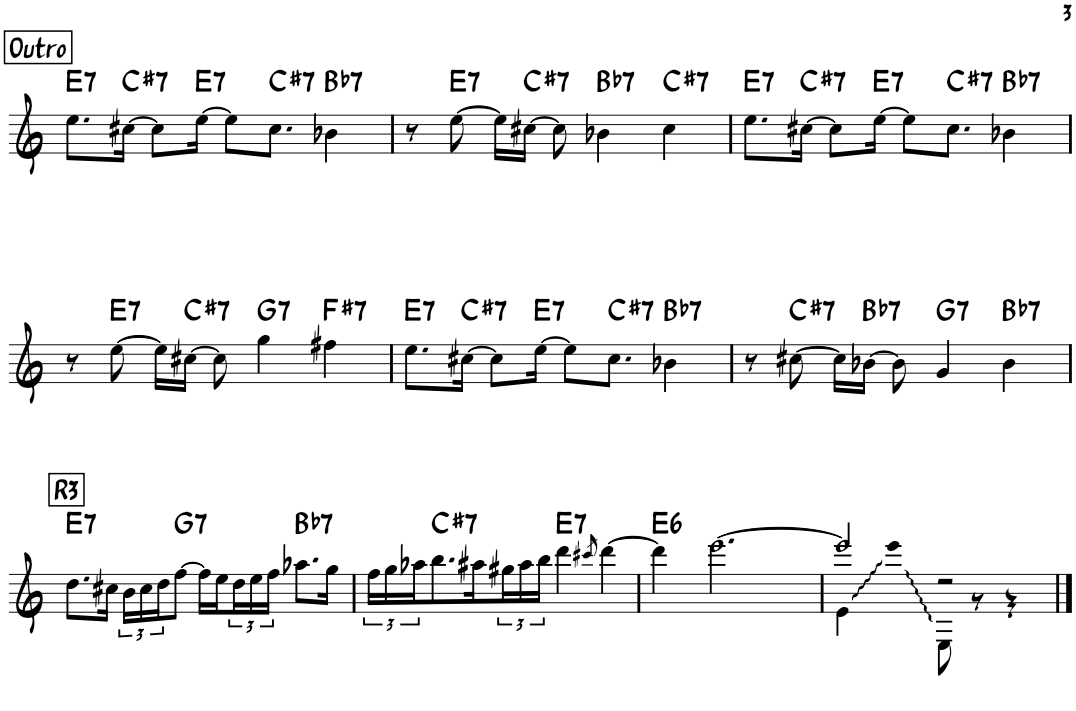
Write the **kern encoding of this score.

**kern	**harte
*part1	*part1
*staff1	*
*I"中音薩克斯風	*
!!LO:PB:g=z
*clefG2	*
*Trd5c9	*
*k[]	*
*M4/4	*
!!LO:REH:place=s1:a:B:rj:fs=14:t=Outro
=54	=54
!	!LO:H:kt=7
8.ee\L	E:7
!	!LO:H:kt=7
[16cc#X\Jk	C#:7
8cc#\L]	.
!	!LO:H:kt=7
[16ee\Jk	E:7
8ee\L]	.
!	!LO:H:kt=7
8.cc#\J	C#:7
!	!LO:H:kt=7
4b-X\	Bb:7
=55	=55
8r	.
!	!LO:H:kt=7
[8ee\	E:7
16ee\LL]	.
!	!LO:H:kt=7
[16cc#X\JJ	C#:7
8cc#\]	.
!	!LO:H:kt=7
4b-X\	Bb:7
!	!LO:H:kt=7
4cc#\	C#:7
=56	=56
!	!LO:H:kt=7
8.ee\L	E:7
!	!LO:H:kt=7
[16cc#X\Jk	C#:7
8cc#\L]	.
!	!LO:H:kt=7
[16ee\Jk	E:7
8ee\L]	.
!	!LO:H:kt=7
8.cc#\J	C#:7
!	!LO:H:kt=7
4b-X\	Bb:7
!!LO:LB:g=z
=57	=57
8r	.
!	!LO:H:kt=7
[8ee\	E:7
16ee\LL]	.
!	!LO:H:kt=7
[16cc#X\JJ	C#:7
8cc#\]	.
!	!LO:H:kt=7
4gg\	G:7
!	!LO:H:kt=7
4ff#X\	F#:7
=58	=58
!	!LO:H:kt=7
8.ee\L	E:7
!	!LO:H:kt=7
[16cc#X\Jk	C#:7
8cc#\L]	.
!	!LO:H:kt=7
[16ee\Jk	E:7
8ee\L]	.
!	!LO:H:kt=7
8.cc#\J	C#:7
!	!LO:H:kt=7
4b-X\	Bb:7
=59	=59
8r	.
!	!LO:H:kt=7
[8cc#X\	C#:7
16cc#\LL]	.
!	!LO:H:kt=7
[16b-X\JJ	Bb:7
8b-\]	.
!	!LO:H:kt=7
4g/	G:7
!	!LO:H:kt=7
4b-\	Bb:7
!!LO:LB:g=z
!!LO:REH:place=s1:a:B:rj:fs=14:t=R3
=60	=60
!	!LO:H:kt=7
8.dd\L	E:7
16cc#X\Jk	.
24b\LL	.
24cc#\	.
24dd\J	.
!	!LO:H:kt=7
[8ff\J	G:7
16ff\LL]	.
16ee\	.
24dd\	.
24ee\	.
24ff\JJ	.
!	!LO:H:kt=7
8.aa-X\L	Bb:7
16gg\Jk	.
=61	=61
24ff\LL	.
24gg\	.
24aa-X\J	.
!	!LO:H:kt=7
8.bb\	C#:7
16aa#X\L	.
24gg#X\	.
24aa#\	.
24bb\JJ	.
!	!LO:H:kt=7
4ddd\	E:7
8qccc#X/	.
[4ddd\	.
=62	=62
!	!LO:H:kt=6
4ddd\]	E:maj6
[2.eee\	.
=63	=63
*^	*
2eee/]	4e\	.
.	4eee	.
2r	8E\	.
.	8r	.
.	4r	.
*v	*v	*
==	==
*-	*-
